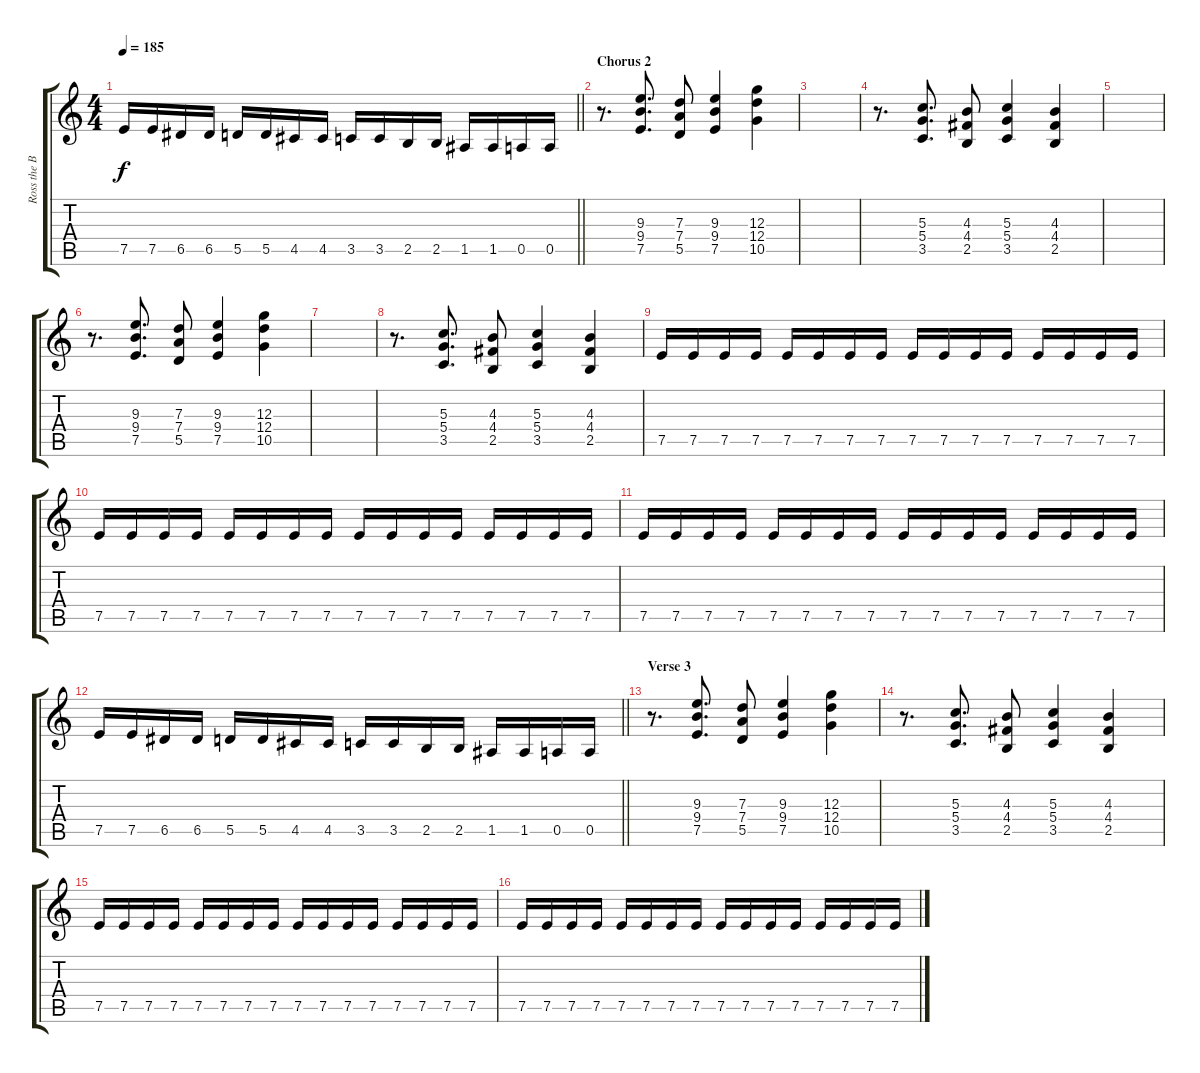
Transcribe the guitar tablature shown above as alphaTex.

\track ("Ross the Boss" "Ross the B") {instrument distortionguitar}
\staff {score tabs}
\tuning (E4 B3 G3 D3 A2 E2) {hide}
\ts (4 4)
\tempo 185
\clef g2
\barLineRight lightlight
\ks c
7.5.16{dy f} 7.5.16 6.5.16 6.5.16 5.5.16 5.5.16 4.5.16 4.5.16 3.5.16 3.5.16 2.5.16 2.5.16 1.5.16 1.5.16 0.5.16 0.5.16 |
\section ("" "Chorus 2")
r.8{d} (9.3 9.4 7.5).8{d} (7.3 7.4 5.5).8 (9.3 9.4 7.5).4 (12.3 12.4 10.5).4 |
|
r.8{d} (5.3 5.4 3.5).8{d} (4.3 4.4 2.5).8 (5.3 5.4 3.5).4 (4.3 4.4 2.5).4 |
|
r.8{d} (9.3 9.4 7.5).8{d} (7.3 7.4 5.5).8 (9.3 9.4 7.5).4 (12.3 12.4 10.5).4 |
|
r.8{d} (5.3 5.4 3.5).8{d} (4.3 4.4 2.5).8 (5.3 5.4 3.5).4 (4.3 4.4 2.5).4 |
7.5.16 7.5.16 7.5.16 7.5.16 7.5.16 7.5.16 7.5.16 7.5.16 7.5.16 7.5.16 7.5.16 7.5.16 7.5.16 7.5.16 7.5.16 7.5.16 |
7.5.16 7.5.16 7.5.16 7.5.16 7.5.16 7.5.16 7.5.16 7.5.16 7.5.16 7.5.16 7.5.16 7.5.16 7.5.16 7.5.16 7.5.16 7.5.16 |
7.5.16 7.5.16 7.5.16 7.5.16 7.5.16 7.5.16 7.5.16 7.5.16 7.5.16 7.5.16 7.5.16 7.5.16 7.5.16 7.5.16 7.5.16 7.5.16 |
\barLineRight lightlight
7.5.16 7.5.16 6.5.16 6.5.16 5.5.16 5.5.16 4.5.16 4.5.16 3.5.16 3.5.16 2.5.16 2.5.16 1.5.16 1.5.16 0.5.16 0.5.16 |
\section ("" "Verse 3")
r.8{d} (9.3 9.4 7.5).8{d} (7.3 7.4 5.5).8 (9.3 9.4 7.5).4 (12.3 12.4 10.5).4 |
r.8{d} (5.3 5.4 3.5).8{d} (4.3 4.4 2.5).8 (5.3 5.4 3.5).4 (4.3 4.4 2.5).4 |
7.5.16 7.5.16 7.5.16 7.5.16 7.5.16 7.5.16 7.5.16 7.5.16 7.5.16 7.5.16 7.5.16 7.5.16 7.5.16 7.5.16 7.5.16 7.5.16 |
7.5.16 7.5.16 7.5.16 7.5.16 7.5.16 7.5.16 7.5.16 7.5.16 7.5.16 7.5.16 7.5.16 7.5.16 7.5.16 7.5.16 7.5.16 7.5.16
